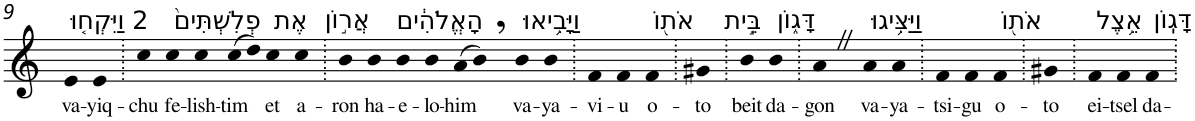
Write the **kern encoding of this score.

**kern	**text
*part1	*part1
*staff1	*staff1
*I"Piano	*
*I'Pno	*
!!LO:PB:g=z
*clefG2	*
*k[]	*
=9	=9
!LO:TX:a:t=2 וַיִּקְח֤וּ	!
!	!LO:LY:b
4e	va-
!	!LO:LY:b
4e	-yiq-
=10.	=10.
!	!LO:LY:b
4cc	-chu
!LO:TX:a:t=פְלִשְׁתִּים֙	!
!	!LO:LY:b
4cc	fe-
!	!LO:LY:b
4cc	-lish-
!	!LO:LY:b
(>8cc	-tim
8dd)	.
!LO:TX:a:t=אֶת	!
!	!LO:LY:b
4cc	et
!LO:TX:a:t=אֲר֣וֹן	!
!	!LO:LY:b
4cc	a-
=11.	=11.
!	!LO:LY:b
4b	-ron
!LO:TX:a:t=הָאֱלֹהִ֔ים	!
!	!LO:LY:b
4b	ha-
!	!LO:LY:b
4b	-e-
!	!LO:LY:b
4b	-lo-
!	!LO:LY:b
(>8a	-him
8b,)	.
!LO:TX:a:t=וַיָּבִ֥יאוּ	!
!	!LO:LY:b
4b	va-
!	!LO:LY:b
4b	-ya-
=12.	=12.
!	!LO:LY:b
4f	-vi-
!	!LO:LY:b
4f	-u
!LO:TX:a:t=אֹת֖וֹ	!
!	!LO:LY:b
4f	o-
=13.	=13.
!	!LO:LY:b
4g#X	-to
=14.	=14.
!LO:TX:a:t=בֵּ֣ית	!
!	!LO:LY:b
4b	beit
!LO:TX:a:t=דָּג֑וֹן	!
!	!LO:LY:b
4b	da-
=15.	=15.
!	!LO:LY:b
4aZ	-gon
!LO:TX:a:t=וַיַּצִּ֥יגוּ	!
!	!LO:LY:b
4a	va-
!	!LO:LY:b
4a	-ya-
=16.	=16.
!	!LO:LY:b
4f	-tsi-
!	!LO:LY:b
4f	-gu
!LO:TX:a:t=אֹת֖וֹ	!
!	!LO:LY:b
4f	o-
=17.	=17.
!	!LO:LY:b
4g#X	-to
=18.	=18.
!LO:TX:a:t=אֵ֥צֶל	!
!	!LO:LY:b
4f	ei-
!	!LO:LY:b
4f	-tsel
!LO:TX:a:t=דָּגֽוֹן	!
!	!LO:LY:b
4f	da-
=.	=.
*-	*-
